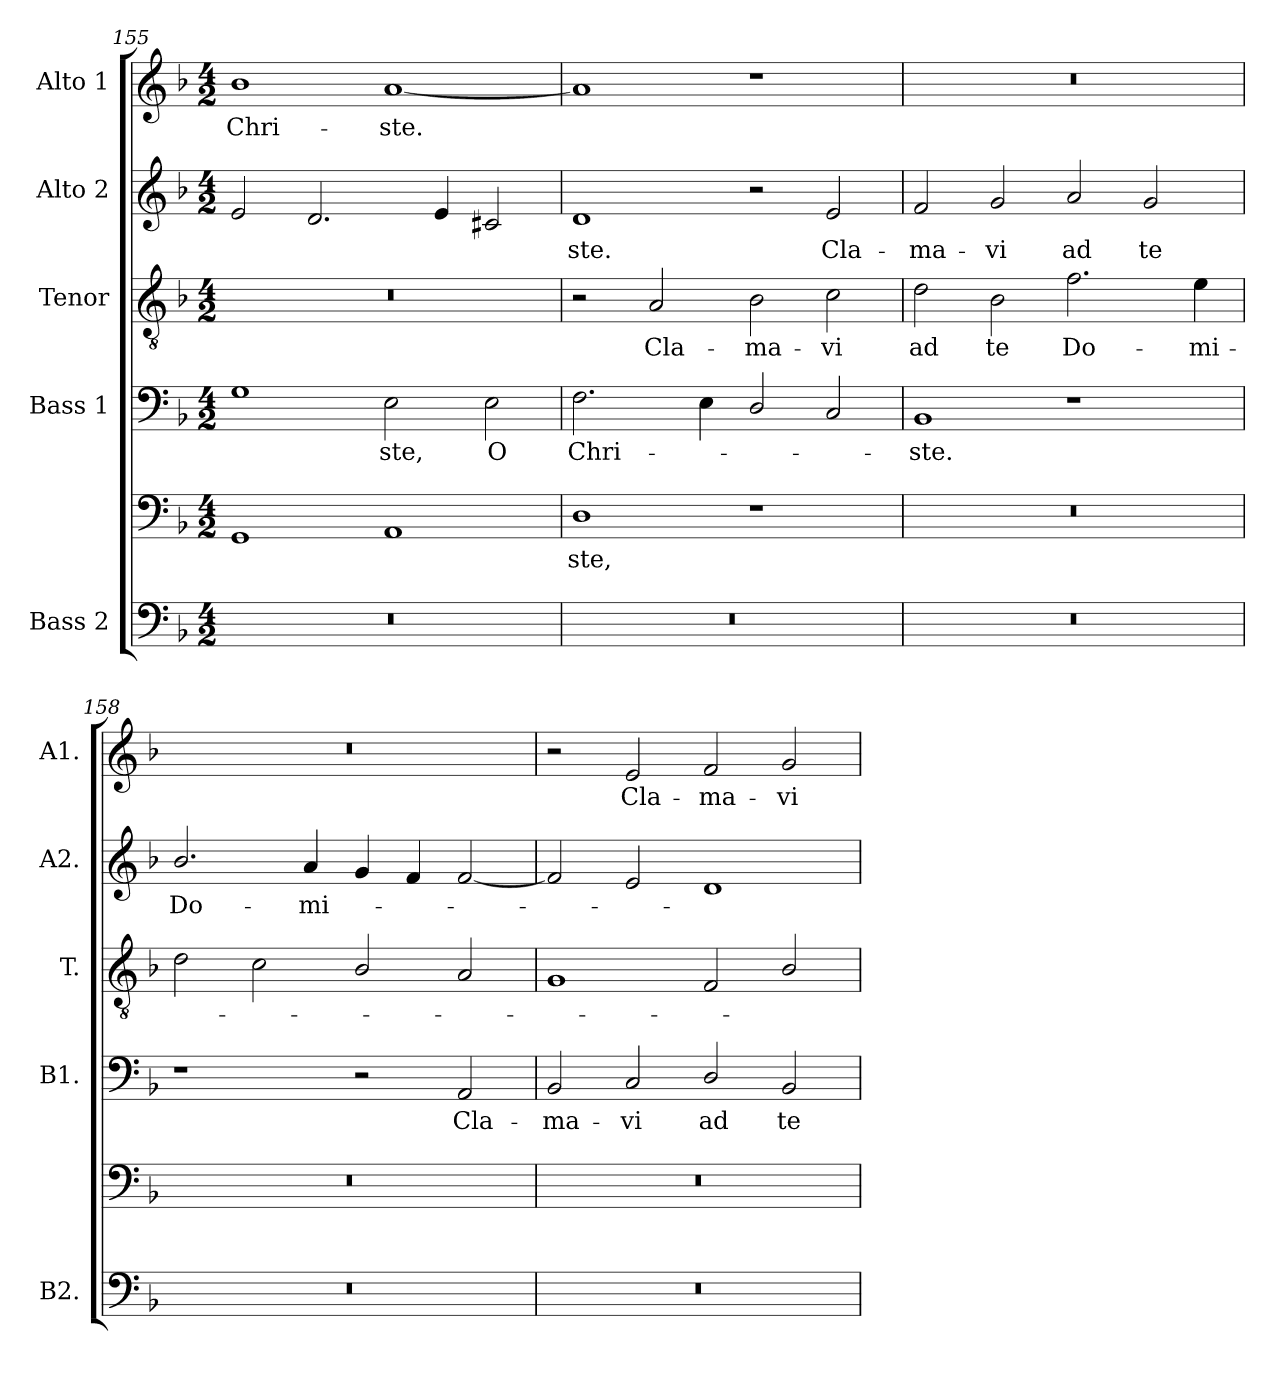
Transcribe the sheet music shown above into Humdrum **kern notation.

**kern	**kern	**text	**kern	**text	**kern	**text	**kern	**text	**kern	**text
*part5	*part5	*part5	*part4	*part4	*part3	*part3	*part2	*part2	*part1	*part1
*staff6	*staff5	*staff5	*staff4	*staff4	*staff3	*staff3	*staff2	*staff2	*staff1	*staff1
*I"Bass 2	*	*	*I"Bass 1	*	*I"Tenor	*	*I"Alto 2	*	*I"Alto 1	*
*I'B2.	*	*	*I'B1.	*	*I'T.	*	*I'A2.	*	*I'A1.	*
!!LO:LB:g=z
*clefF4	*clefF4	*	*clefF4	*	*clefGv2	*	*clefG2	*	*clefG2	*
*	*	*	*	*	*ITrd7c12	*	*	*	*	*
*k[b-]	*k[b-]	*	*k[b-]	*	*k[b-]	*	*k[b-]	*	*k[b-]	*
*F:	*F:	*	*F:	*	*F:	*	*F:	*	*F:	*
*M4/2	*M4/2	*	*M4/2	*	*M4/2	*	*M4/2	*	*M4/2	*
=155	=155	=155	=155	=155	=155	=155	=155	=155	=155	=155
!LO:N:vis=1	!	!	!	!	!LO:N:vis=1	!	!	!	!	!
!	!	!	!	!	!	!	!	!	!	!LO:LY:b:color=#000000
0r	1GGi	.	1Gi	.	0r	.	2ei/	.	1b-i	Chri-
.	.	.	.	.	.	.	2.di/	.	.	.
!	!	!	!	!LO:LY:b:color=#000000	!	!	!	!	!	!
!	!	!	!	!	!	!	!	!	!	!LO:LY:b:color=#000000
.	1AAi	.	2Ei\	-ste,	.	.	.	.	[1ai	-ste.
.	.	.	.	.	.	.	4ei/	.	.	.
!	!	!	!	!LO:LY:b:color=#000000	!	!	!	!	!	!
.	.	.	2Ei\	O	.	.	2c#Xi/	.	.	.
=156	=156	=156	=156	=156	=156	=156	=156	=156	=156	=156
!LO:N:vis=1	!	!	!	!	!	!	!	!	!	!
!	!	!LO:LY:b:color=#000000	!	!	!	!	!	!	!	!
!	!	!	!	!LO:LY:b:color=#000000	!	!	!	!	!	!
!	!	!	!	!	!	!	!	!LO:LY:b:color=#000000	!	!
0r	1Di	-ste,	2.Fi\	Chri-	2r	.	1di	-ste.	1ai]	.
!	!	!	!	!	!	!LO:LY:b:color=#000000	!	!	!	!
.	.	.	.	.	2AAi/	Cla-	.	.	.	.
.	.	.	4Ei\	.	.	.	.	.	.	.
!	!	!	!	!	!	!LO:LY:b:color=#000000	!	!	!	!
.	1r	.	2Di/	.	2BB-i\	-ma-	2r	.	1r	.
!	!	!	!	!	!	!LO:LY:b:color=#000000	!	!	!	!
!	!	!	!	!	!	!	!	!LO:LY:b:color=#000000	!	!
.	.	.	2Ci/	.	2Ci\	-vi	2ei/	Cla-	.	.
=157	=157	=157	=157	=157	=157	=157	=157	=157	=157	=157
!LO:N:vis=1	!LO:N:vis=1	!	!	!	!	!	!	!	!	!
!	!	!	!	!LO:LY:b:color=#000000	!	!	!	!	!	!
!	!	!	!	!	!	!LO:LY:b:color=#000000	!	!	!	!
!	!	!	!	!	!	!	!	!LO:LY:b:color=#000000	!LO:N:vis=1	!
0r	0r	.	1BB-i	-ste.	2Di\	ad	2fi/	-ma-	0r	.
!	!	!	!	!	!	!LO:LY:b:color=#000000	!	!	!	!
!	!	!	!	!	!	!	!	!LO:LY:b:color=#000000	!	!
.	.	.	.	.	2BB-i\	te	2gi/	-vi	.	.
!	!	!	!	!	!	!LO:LY:b:color=#000000	!	!	!	!
!	!	!	!	!	!	!	!	!LO:LY:b:color=#000000	!	!
.	.	.	1r	.	2.Fi\	Do-	2ai/	ad	.	.
!	!	!	!	!	!	!	!	!LO:LY:b:color=#000000	!	!
.	.	.	.	.	.	.	2gi/	te	.	.
!	!	!	!	!	!	!LO:LY:b:color=#000000	!	!	!	!
.	.	.	.	.	4Ei\	-mi-	.	.	.	.
=158	=158	=158	=158	=158	=158	=158	=158	=158	=158	=158
!LO:N:vis=1	!LO:N:vis=1	!	!	!	!	!	!	!	!	!
!	!	!	!	!	!	!	!	!LO:LY:b:color=#000000	!LO:N:vis=1	!
0r	0r	.	1r	.	2Di\	.	2.b-i/	Do-	0r	.
.	.	.	.	.	2Ci\	.	.	.	.	.
!	!	!	!	!	!	!	!	!LO:LY:b:color=#000000	!	!
.	.	.	.	.	.	.	4ai/	-mi-	.	.
.	.	.	2r	.	2BB-i/	.	4gi/	.	.	.
.	.	.	.	.	.	.	4fi/	.	.	.
!	!	!	!	!LO:LY:b:color=#000000	!	!	!	!	!	!
.	.	.	2AAi/	Cla-	2AAi/	.	[2fi/	.	.	.
=159	=159	=159	=159	=159	=159	=159	=159	=159	=159	=159
!LO:N:vis=1	!LO:N:vis=1	!	!	!	!	!	!	!	!	!
!	!	!	!	!LO:LY:b:color=#000000	!	!	!	!	!	!
0r	0r	.	2BB-i/	-ma-	1GGi	.	2fi/]	.	2r	.
!	!	!	!	!LO:LY:b:color=#000000	!	!	!	!	!	!
!	!	!	!	!	!	!	!	!	!	!LO:LY:b:color=#000000
.	.	.	2Ci/	-vi	.	.	2ei/	.	2ei/	Cla-
!	!	!	!	!LO:LY:b:color=#000000	!	!	!	!	!	!
!	!	!	!	!	!	!	!	!	!	!LO:LY:b:color=#000000
.	.	.	2Di/	ad	2FFi/	.	1di	.	2fi/	-ma-
!	!	!	!	!LO:LY:b:color=#000000	!	!	!	!	!	!
!	!	!	!	!	!	!	!	!	!	!LO:LY:b:color=#000000
.	.	.	2BB-i/	te	2BB-i/	.	.	.	2gi/	-vi
=	=	=	=	=	=	=	=	=	=	=
*-	*-	*-	*-	*-	*-	*-	*-	*-	*-	*-
